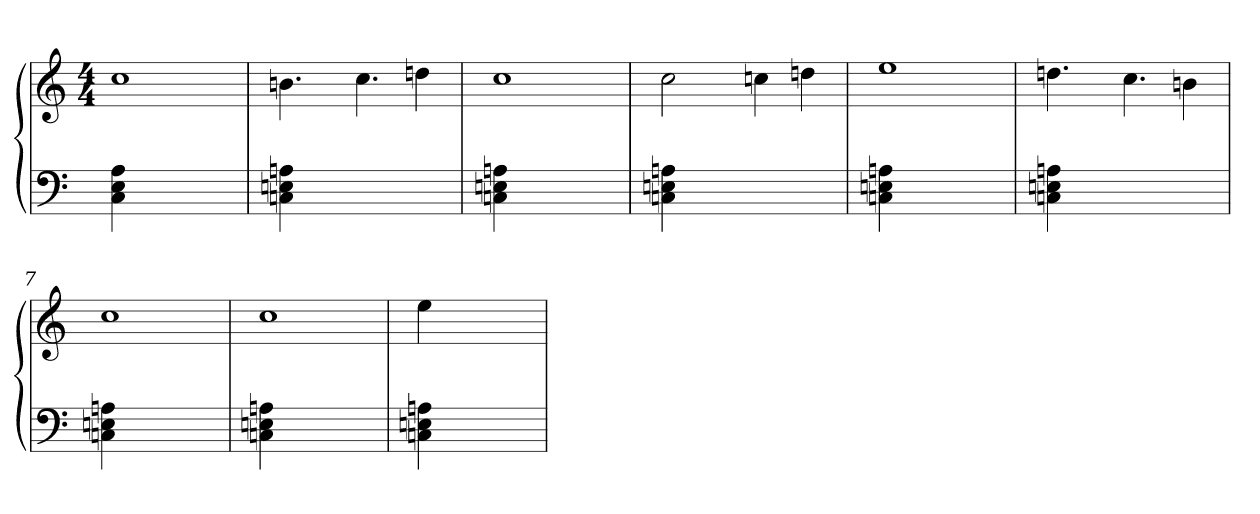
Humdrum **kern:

**kern	**kern
*part2	*part1
*staff2	*staff1
*	*M4/4
=1	=1
4A 4C 4E	1cc
2.ryy	.
=2	=2
4An 4Cn 4En	4.bn
2.ryy	.
.	4.cc
.	4ddn
=3	=3
4An 4Cn 4En	1cc
2.ryy	.
=4	=4
4An 4Cn 4En	2cc
2.ryy	.
.	4ccn
.	4ddn
=5	=5
4An 4Cn 4En	1ee
2.ryy	.
=6	=6
4An 4Cn 4En	4.ddn
2.ryy	.
.	4.cc
.	4bn
=7	=7
4An 4Cn 4En	1cc
2.ryy	.
=8	=8
4An 4Cn 4En	1cc
2.ryy	.
=9	=9
4An 4Cn 4En	4ee
2.ryy	2.ryy
=	=
*-	*-
